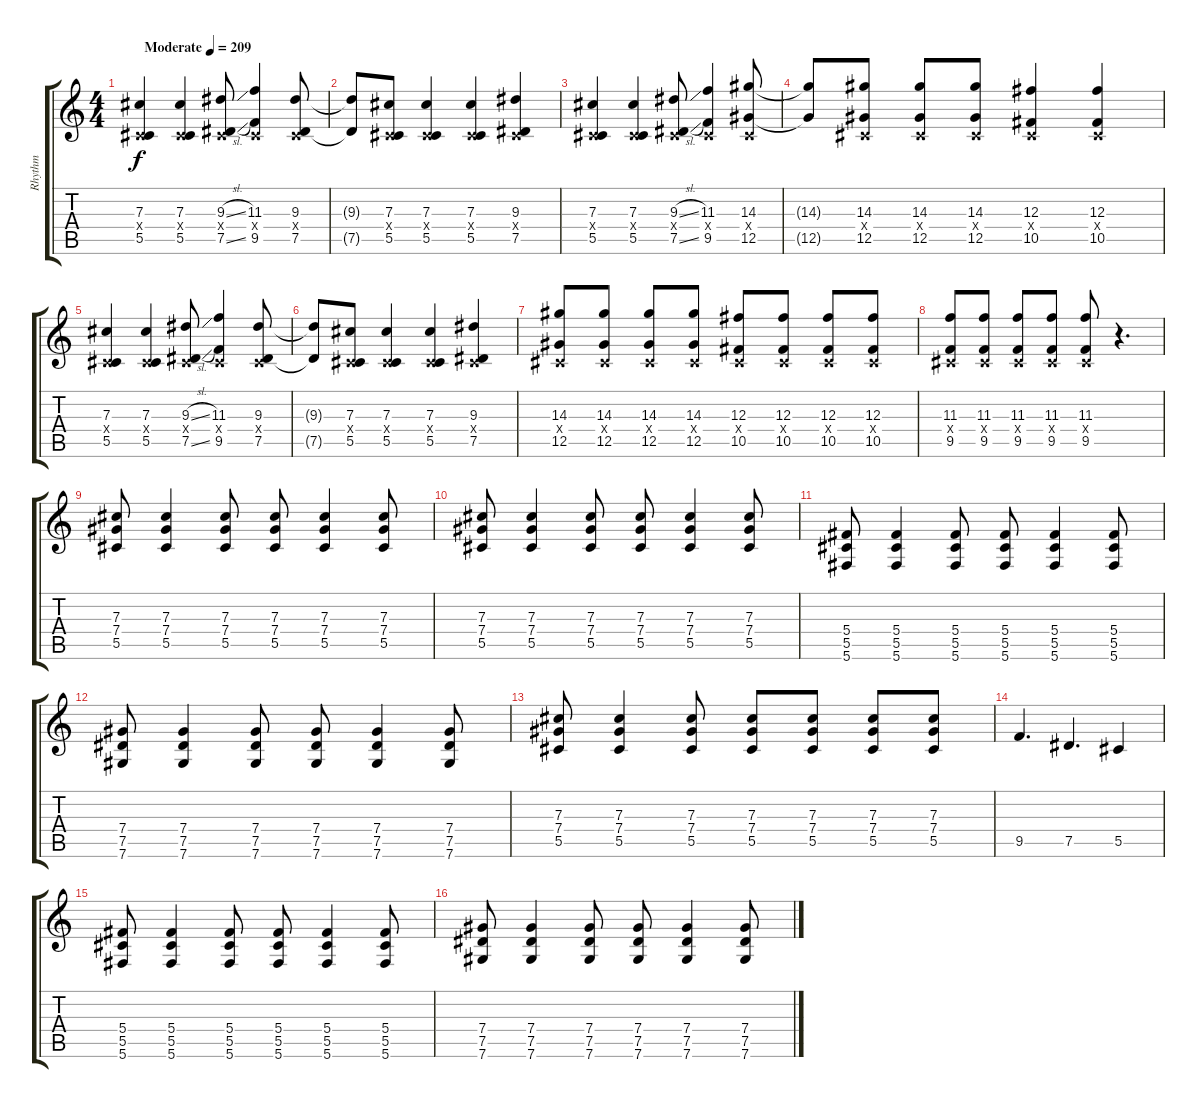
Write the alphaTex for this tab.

\track ("Rhythm" "Rhythm") {instrument distortionguitar}
\staff {score tabs}
\tuning (Eb4 Bb3 Gb3 Db3 Ab2 Db2) {hide}
\ts (4 4)
\tempo (209 "Moderate")
\clef g2
\ks c
(7.3 0.4{x} 5.5).4{dy f instrument distortionguitar} (7.3 0.4{x} 5.5).4 (9.3{sl} 0.4{x} 7.5{sl}).8 (11.3 0.4{x} 9.5).4 (9.3 0.4{x} 7.5).8 |
(9.3{t} 7.5{t}).8 (7.3 0.4{x} 5.5).8 (7.3 0.4{x} 5.5).4 (7.3 0.4{x} 5.5).4 (9.3 0.4{x} 7.5).4 |
(7.3 0.4{x} 5.5).4 (7.3 0.4{x} 5.5).4 (9.3{sl} 0.4{x} 7.5{sl}).8 (11.3 0.4{x} 9.5).4 (14.3 0.4{x} 12.5).8 |
(14.3{t} 12.5{t}).8 (14.3 0.4{x} 12.5).8 (14.3 0.4{x} 12.5).8 (14.3 0.4{x} 12.5).8 (12.3 0.4{x} 10.5).4 (12.3 0.4{x} 10.5).4 |
(7.3 0.4{x} 5.5).4 (7.3 0.4{x} 5.5).4 (9.3{sl} 0.4{x} 7.5{sl}).8 (11.3 0.4{x} 9.5).4 (9.3 0.4{x} 7.5).8 |
(9.3{t} 7.5{t}).8 (7.3 0.4{x} 5.5).8 (7.3 0.4{x} 5.5).4 (7.3 0.4{x} 5.5).4 (9.3 0.4{x} 7.5).4 |
(14.3 0.4{x} 12.5).8 (14.3 0.4{x} 12.5).8 (14.3 0.4{x} 12.5).8 (14.3 0.4{x} 12.5).8 (12.3 0.4{x} 10.5).8 (12.3 0.4{x} 10.5).8 (12.3 0.4{x} 10.5).8 (12.3 0.4{x} 10.5).8 |
(11.3 0.4{x} 9.5).8 (11.3 0.4{x} 9.5).8 (11.3 0.4{x} 9.5).8 (11.3 0.4{x} 9.5).8 (11.3 0.4{x} 9.5).8 r.4{d} |
(7.3 7.4 5.5).8 (7.3 7.4 5.5).4 (7.3 7.4 5.5).8 (7.3 7.4 5.5).8 (7.3 7.4 5.5).4 (7.3 7.4 5.5).8 |
(7.3 7.4 5.5).8 (7.3 7.4 5.5).4 (7.3 7.4 5.5).8 (7.3 7.4 5.5).8 (7.3 7.4 5.5).4 (7.3 7.4 5.5).8 |
(5.4 5.5 5.6).8 (5.4 5.5 5.6).4 (5.4 5.5 5.6).8 (5.4 5.5 5.6).8 (5.4 5.5 5.6).4 (5.4 5.5 5.6).8 |
(7.4 7.5 7.6).8 (7.4 7.5 7.6).4 (7.4 7.5 7.6).8 (7.4 7.5 7.6).8 (7.4 7.5 7.6).4 (7.4 7.5 7.6).8 |
(7.3 7.4 5.5).8 (7.3 7.4 5.5).4 (7.3 7.4 5.5).8 (7.3 7.4 5.5).8 (7.3 7.4 5.5).8 (7.3 7.4 5.5).8 (7.3 7.4 5.5).8 |
9.5.4{d} 7.5.4{d} 5.5.4 |
(5.4 5.5 5.6).8 (5.4 5.5 5.6).4 (5.4 5.5 5.6).8 (5.4 5.5 5.6).8 (5.4 5.5 5.6).4 (5.4 5.5 5.6).8 |
(7.4 7.5 7.6).8 (7.4 7.5 7.6).4 (7.4 7.5 7.6).8 (7.4 7.5 7.6).8 (7.4 7.5 7.6).4 (7.4 7.5 7.6).8
